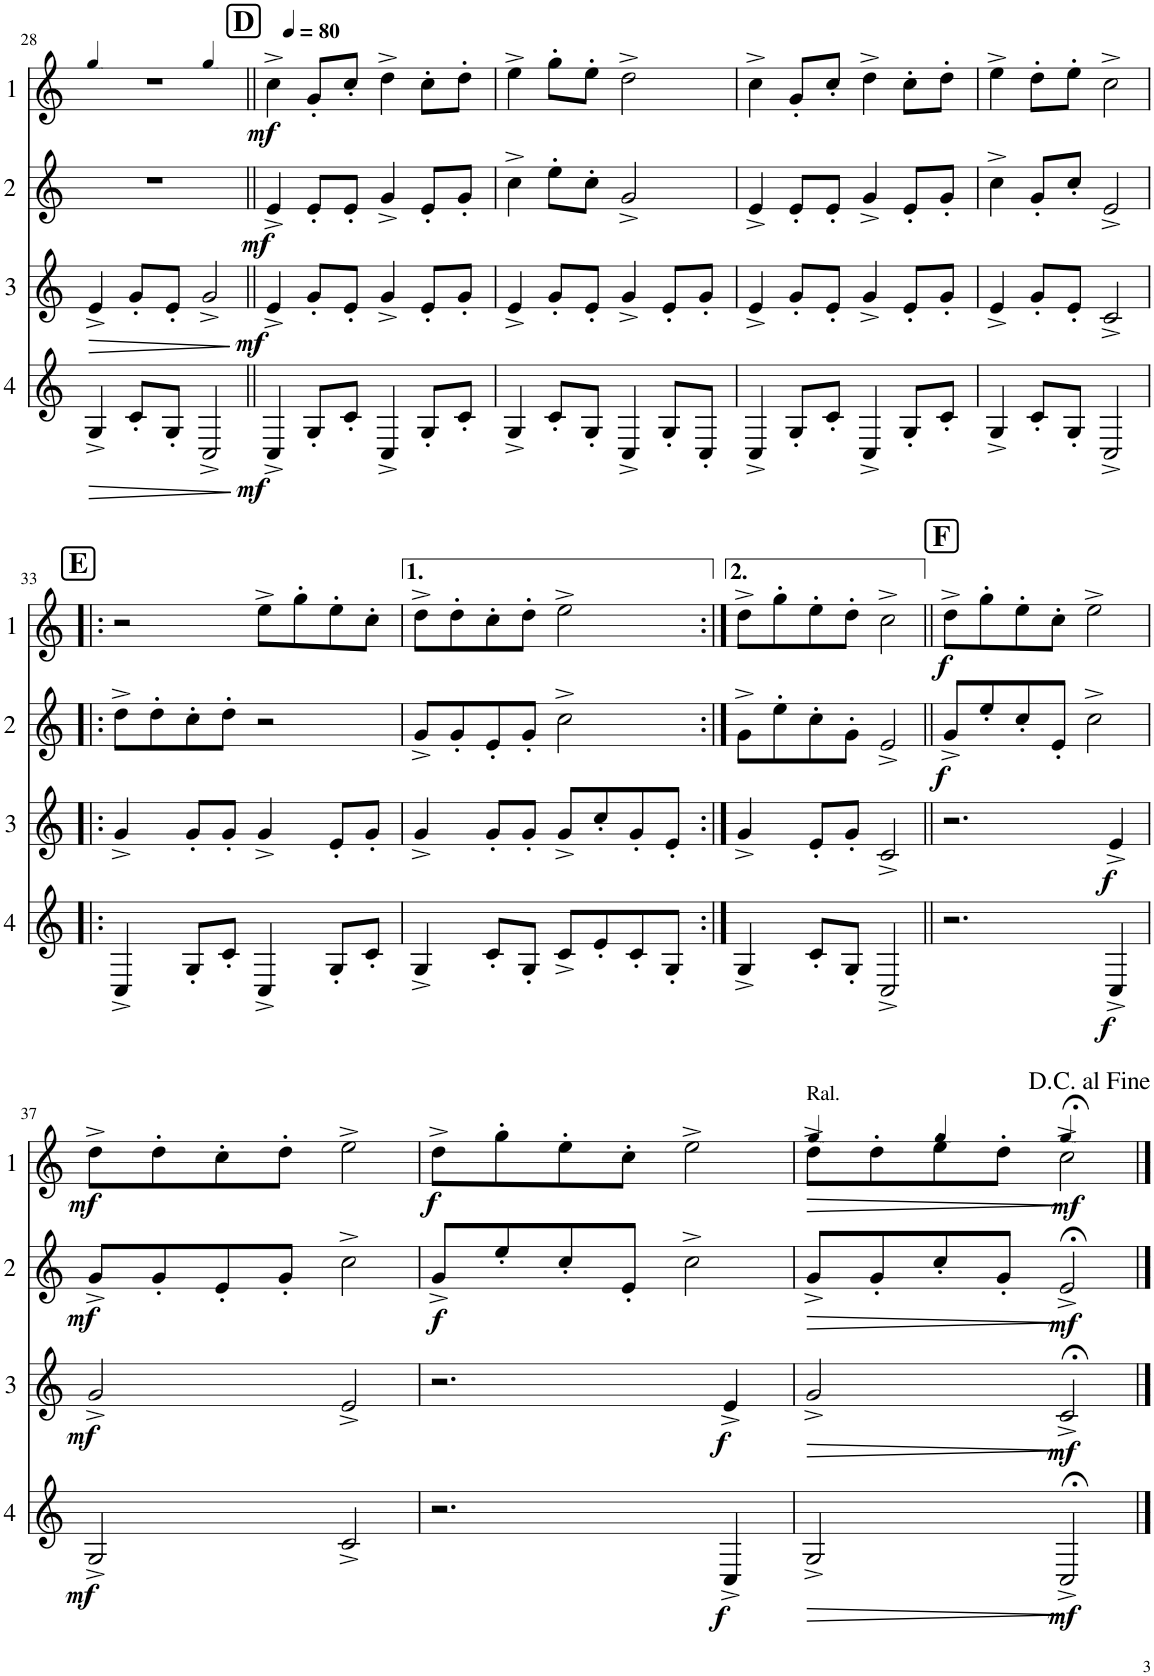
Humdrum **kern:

**kern	**dynam	**kern	**dynam	**kern	**dynam	**kern	**dynam
*part4	*part4	*part3	*part3	*part2	*part2	*part1	*part1
*staff4	*staff4	*staff3	*staff3	*staff2	*staff2	*staff1	*staff1
*I"Cor 4	*	*I"Cor 3	*	*I"Cor 2	*	*I"Cor 1	*
!!LO:PB:g=z
*clefG2	*	*clefG2	*	*clefG2	*	*clefG2	*
*Trd4c7	*	*Trd4c7	*	*Trd4c7	*	*Trd4c7	*
*k[]	*	*k[]	*	*k[]	*	*k[]	*
*M4/4	*	*M4/4	*	*M4/4	*	*M4/4	*
*MM70	*	*MM70	*	*MM70	*	*MM70	*
=28	=28	=28	=28	=28	=28	=28	=28
!	!LO:HP:b	!	!LO:HP:b	!	!	!	!
*	*	*	*	*	*	*^	*
4G^/	>	4e^/	>	1r	.	1r	2ryy	.
8c'/L	.	8g'/L	.	.	.	.	.	.
8G'/J	.	8e'/J	.	.	.	.	.	.
*	*	*	*	*	*	*MM80	*	*
2C^/	.	2g^/	.	.	.	.	2ryy	.
.	]	.	]	.	.	.	.	.
*	*	*	*	*	*	*v	*v	*
=29||	=29||	=29||	=29||	=29||	=29||	=29||	=29||
!!LO:REH:place=s1:a:B:cj:fs=14:t=D
*	*	*	*	*	*	*MM80	*
*	*	*	*	*	*	*^	*
!	!LO:DY:b	!	!LO:DY:b	!	!LO:DY:b	!	!	!LO:DY:b
*	*	*	*	*	*	*v	*v	*
4C^/	mf	4e^/	mf	4e^/	mf	4cc^\	mf
8G'/L	.	8g'/L	.	8e'/L	.	8g'/L	.
8c'/J	.	8e'/J	.	8e'/J	.	8cc'/J	.
4C^/	.	4g^/	.	4g^/	.	4dd^\	.
8G'/L	.	8e'/L	.	8e'/L	.	8cc'\L	.
8c'/J	.	8g'/J	.	8g'/J	.	8dd'\J	.
=30	=30	=30	=30	=30	=30	=30	=30
4G^/	.	4e^/	.	4cc^\	.	4ee^\	.
8c'/L	.	8g'/L	.	8ee'\L	.	8gg'\L	.
8G'/J	.	8e'/J	.	8cc'\J	.	8ee'\J	.
4C^/	.	4g^/	.	2g^/	.	2dd^\	.
8G'/L	.	8e'/L	.	.	.	.	.
8C'/J	.	8g'/J	.	.	.	.	.
=31	=31	=31	=31	=31	=31	=31	=31
4C^/	.	4e^/	.	4e^/	.	4cc^\	.
8G'/L	.	8g'/L	.	8e'/L	.	8g'/L	.
8c'/J	.	8e'/J	.	8e'/J	.	8cc'/J	.
4C^/	.	4g^/	.	4g^/	.	4dd^\	.
8G'/L	.	8e'/L	.	8e'/L	.	8cc'\L	.
8c'/J	.	8g'/J	.	8g'/J	.	8dd'\J	.
=32	=32	=32	=32	=32	=32	=32	=32
4G^/	.	4e^/	.	4cc^\	.	4ee^\	.
8c'/L	.	8g'/L	.	8g'/L	.	8dd'\L	.
8G'/J	.	8e'/J	.	8cc'/J	.	8ee'\J	.
2C^/	.	2c^/	.	2e^/	.	2cc^\	.
!!LO:LB:g=z
!!LO:REH:place=s1:a:B:cj:fs=14:t=E
=33!|:	=33!|:	=33!|:	=33!|:	=33!|:	=33!|:	=33!|:	=33!|:
4C^/	.	4g^/	.	8dd^\L	.	2r	.
.	.	.	.	8dd'\	.	.	.
8G'/L	.	8g'/L	.	8cc'\	.	.	.
8c'/J	.	8g'/J	.	8dd'\J	.	.	.
4C^/	.	4g^/	.	2r	.	8ee^\L	.
.	.	.	.	.	.	8gg'\	.
8G'/L	.	8e'/L	.	.	.	8ee'\	.
8c'/J	.	8g'/J	.	.	.	8cc'\J	.
=34	=34	=34	=34	=34	=34	=34	=34
4G^/	.	4g^/	.	8g^/L	.	8dd^\L	.
.	.	.	.	8g'/	.	8dd'\	.
8c'/L	.	8g'/L	.	8e'/	.	8cc'\	.
8G'/J	.	8g'/J	.	8g'/J	.	8dd'\J	.
8c^/L	.	8g^/L	.	2cc^\	.	2ee^\	.
8e'/	.	8cc'/	.	.	.	.	.
8c'/	.	8g'/	.	.	.	.	.
8G'/J	.	8e'/J	.	.	.	.	.
=35:|!	=35:|!	=35:|!	=35:|!	=35:|!	=35:|!	=35:|!	=35:|!
4G^/	.	4g^/	.	8g^\L	.	8dd^\L	.
.	.	.	.	8ee'\	.	8gg'\	.
8c'/L	.	8e'/L	.	8cc'\	.	8ee'\	.
8G'/J	.	8g'/J	.	8g'\J	.	8dd'\J	.
2C^/	.	2c^/	.	2e^/	.	2cc^\	.
!!LO:REH:place=s1:a:B:cj:fs=14:t=F
=36||	=36||	=36||	=36||	=36||	=36||	=36||	=36||
!	!	!	!	!	!LO:DY:b	!	!LO:DY:b
2.r	.	2.r	.	8g^/L	f	8dd^\L	f
.	.	.	.	8ee'/	.	8gg'\	.
.	.	.	.	8cc'/	.	8ee'\	.
.	.	.	.	8e'/J	.	8cc'\J	.
.	.	.	.	2cc^\	.	2ee^\	.
!	!LO:DY:b	!	!LO:DY:b	!	!	!	!
4C^/	f	4e^/	f	.	.	.	.
!!LO:LB:g=z
=37	=37	=37	=37	=37	=37	=37	=37
!	!LO:DY:b	!	!LO:DY:b	!	!LO:DY:b	!	!LO:DY:b
2G^/	mf	2g^/	mf	8g^/L	mf	8dd^\L	mf
.	.	.	.	8g'/	.	8dd'\	.
.	.	.	.	8e'/	.	8cc'\	.
.	.	.	.	8g'/J	.	8dd'\J	.
2c^/	.	2e^/	.	2cc^\	.	2ee^\	.
=38	=38	=38	=38	=38	=38	=38	=38
!	!	!	!	!	!LO:DY:b	!	!LO:DY:b
2.r	.	2.r	.	8g^/L	f	8dd^\L	f
.	.	.	.	8ee'/	.	8gg'\	.
.	.	.	.	8cc'/	.	8ee'\	.
.	.	.	.	8e'/J	.	8cc'\J	.
.	.	.	.	2cc^\	.	2ee^\	.
!	!LO:DY:b	!	!LO:DY:b	!	!	!	!
4C^/	f	4e^/	f	.	.	.	.
=39	=39	=39	=39	=39	=39	=39	=39
*	*	*	*	*	*	*MM70	*
!	!	!	!	!	!	!LO:TX:a:t=Ral.	!
!	!LO:HP:b	!	!LO:HP:b	!	!LO:HP:b	!	!LO:HP:b
2G^/	>	2g^/	>	8g^/L	>	8dd^\L	>
.	.	.	.	8g'/	.	8dd'\	.
*	*	*	*	*	*	*MM60	*
.	.	.	.	8cc'/	.	8ee'\	.
.	.	.	.	8g'/J	.	8dd'\J	.
*	*	*	*	*	*	*MM40	*
!	!LO:DY:b	!	!LO:DY:b	!	!LO:DY:b	!	!LO:DY:b
2C;<^/	mf	2c;<^/	mf	2e;<^/	mf	2cc;<^\	mf
.	]	.	]	.	]	.	]
==	==	==	==	==	==	==	==
*-	*-	*-	*-	*-	*-	*-	*-
